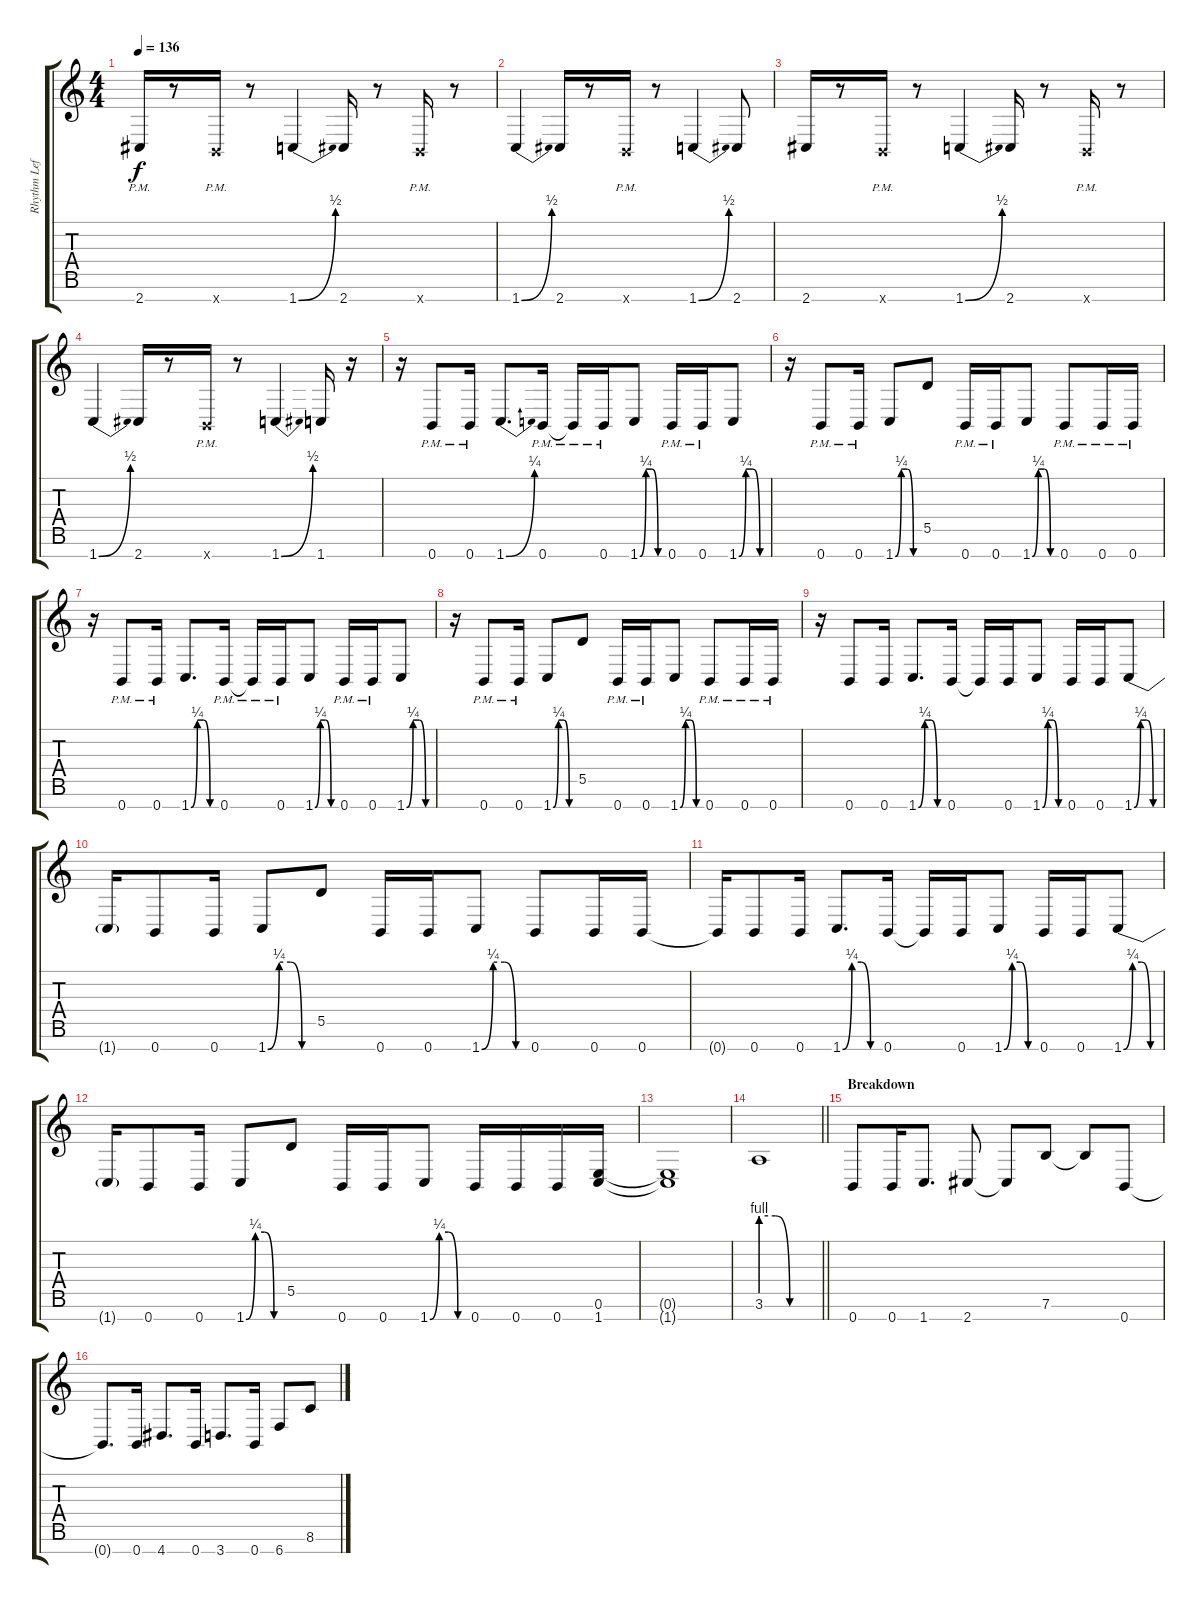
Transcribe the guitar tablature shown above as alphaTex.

\track ("Rhythm Left" "Rhythm Lef") {instrument distortionguitar}
\staff {score tabs}
\tuning (E4 B3 G3 D3 A2 E2 B1) {hide}
\ts (4 4)
\tempo 136
\clef g2
\ks c
2.7{pm}.16{dy f} r.8 0.7{pm x}.16 r.8 1.7{be (bend 0 0 60 2)}.4 2.7.16 r.8 0.7{pm x}.16 r.8 |
1.7{be (bend 0 0 60 2)}.4 2.7.16 r.8 0.7{pm x}.16 r.8 1.7{be (bend 0 0 60 2)}.4 2.7.8 |
2.7.16 r.8 0.7{pm x}.16 r.8 1.7{be (bend 0 0 60 2)}.4 2.7.16 r.8 0.7{pm x}.16 r.8 |
1.7{be (bend 0 0 60 2)}.4 2.7.16 r.8 0.7{pm x}.16 r.8 1.7{be (bend 0 0 60 2)}.4 1.7.16 r.16 |
r.16 0.7{pm}.8 0.7{pm}.16 1.7{be (bend 0 0 60 1)}.8{d} 0.7{pm}.16 0.7{pm t}.16 0.7{pm}.16 1.7{be (custom 0 0 15 1 30 1 45 0 60 0)}.8 0.7{pm}.16 0.7{pm}.16 1.7{be (custom 0 0 15 1 30 1 45 0 60 0)}.8 |
r.16 0.7{pm}.8 0.7{pm}.16 1.7{be (custom 0 0 15 1 30 1 45 0 60 0)}.8 5.5.8 0.7{pm}.16 0.7{pm}.16 1.7{be (custom 0 0 15 1 30 1 45 0 60 0)}.8 0.7{pm}.8 0.7{pm}.16 0.7{pm}.16 |
r.16 0.7{pm}.8 0.7{pm}.16 1.7{be (custom 0 0 15 1 30 1 45 0 60 0)}.8{d} 0.7{pm}.16 0.7{pm t}.16 0.7{pm}.16 1.7{be (custom 0 0 15 1 30 1 45 0 60 0)}.8 0.7{pm}.16 0.7{pm}.16 1.7{be (custom 0 0 15 1 30 1 45 0 60 0)}.8 |
r.16 0.7{pm}.8 0.7{pm}.16 1.7{be (custom 0 0 15 1 30 1 45 0 60 0)}.8 5.5.8 0.7{pm}.16 0.7{pm}.16 1.7{be (custom 0 0 15 1 30 1 45 0 60 0)}.8 0.7{pm}.8 0.7{pm}.16 0.7{pm}.16 |
r.16 0.7.8 0.7.16 1.7{be (custom 0 0 15 1 30 1 45 0 60 0)}.8{d} 0.7.16 0.7{t}.16 0.7.16 1.7{be (custom 0 0 15 1 30 1 45 0 60 0)}.8 0.7.16 0.7.16 1.7{be (custom 0 0 15 1 30 1 45 0 60 0)}.8 |
1.7{t}.16 0.7.8 0.7.16 1.7{be (custom 0 0 15 1 30 1 45 0 60 0)}.8 5.5.8 0.7.16 0.7.16 1.7{be (custom 0 0 15 1 30 1 45 0 60 0)}.8 0.7.8 0.7.16 0.7.16 |
0.7{t}.16 0.7.8 0.7.16 1.7{be (custom 0 0 15 1 30 1 45 0 60 0)}.8{d} 0.7.16 0.7{t}.16 0.7.16 1.7{be (custom 0 0 15 1 30 1 45 0 60 0)}.8 0.7.16 0.7.16 1.7{be (custom 0 0 15 1 30 1 45 0 60 0)}.8 |
1.7{t}.16 0.7.8 0.7.16 1.7{be (custom 0 0 15 1 30 1 45 0 60 0)}.8 5.5.8 0.7.16 0.7.16 1.7{be (custom 0 0 15 1 30 1 45 0 60 0)}.8 0.7.16 0.7.16 0.7.16 (0.6 1.7).16 |
(0.6{t} 1.7{t}).1 |
\barLineRight lightlight
3.6{be (custom 0 4 15 4 30 0 60 0)}.1 |
\section ("" "Breakdown")
0.7.8 0.7.16 1.7.8{d} 2.7.8 2.7{t}.8 7.6.8 7.6{t}.8 0.7.8 |
0.7{t}.8{d} 0.7.16 4.7.8{d} 0.7.16 3.7.8{d} 0.7.16 6.7.8 8.6.8
